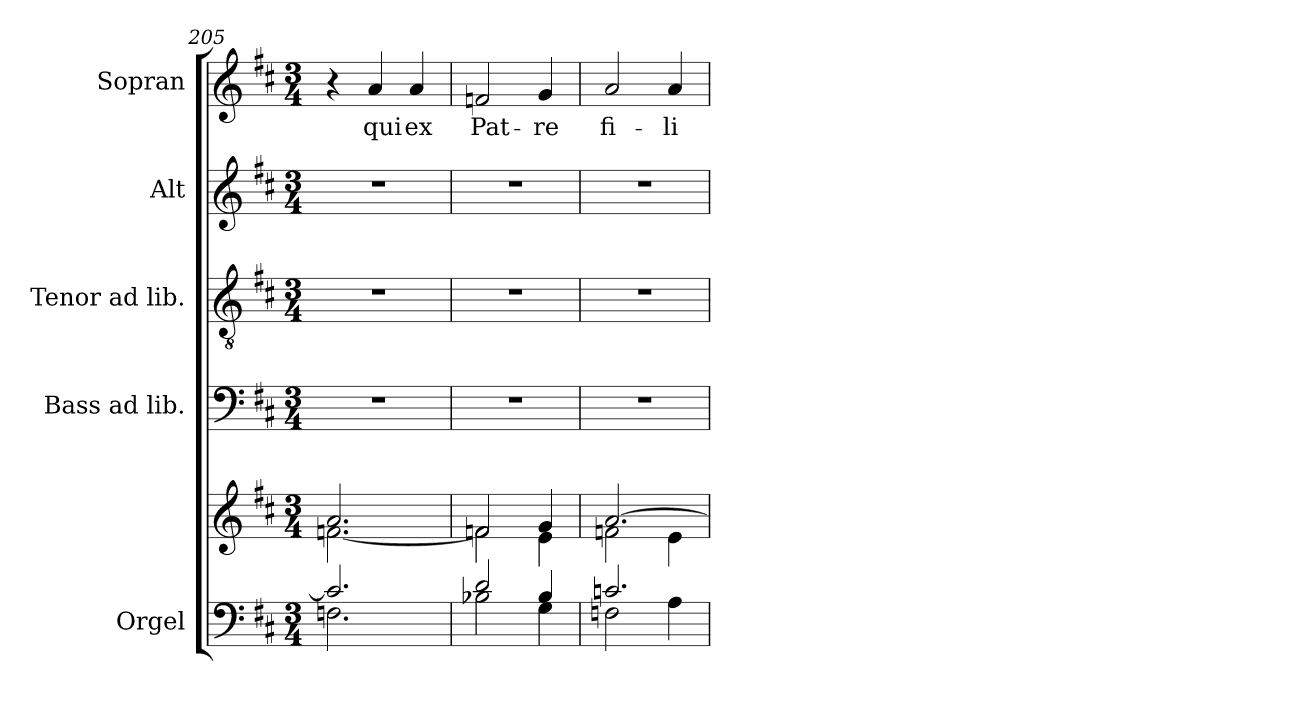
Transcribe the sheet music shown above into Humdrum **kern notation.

**kern	**kern	**kern	**kern	**kern	**kern	**text
*part5	*part5	*part4	*part3	*part2	*part1	*part1
*staff6	*staff5	*staff4	*staff3	*staff2	*staff1	*staff1
*I"Orgel	*	*I"Bass ad lib.	*I"Tenor ad lib.	*I"Alt	*I"Sopran	*
*I'Org.	*	*I'B.	*I'T.	*I'A.	*I'S.	*
*clefF4	*clefG2	*clefF4	*clefGv2	*clefG2	*clefG2	*
*k[f#c#]	*k[f#c#]	*k[f#c#]	*k[f#c#]	*k[f#c#]	*k[f#c#]	*
*D:	*D:	*D:	*D:	*D:	*D:	*
*M3/4	*M3/4	*M3/4	*M3/4	*M3/4	*M3/4	*
=205	=205	=205	=205	=205	=205	=205
*^	*^	*	*	*	*	*
2.c/]	2.Fn\	2.a/	[<2.fn\	2.r	2.r	2.r	4r	.
!	!	!	!	!	!	!	!	!LO:LY:b
.	.	.	.	.	.	.	4a/	qui
!	!	!	!	!	!	!	!	!LO:LY:b
.	.	.	.	.	.	.	4a/	ex
=206	=206	=206	=206	=206	=206	=206	=206	=206
!	!	!	!	!	!	!	!	!LO:LY:b
2d/	2B-X\	2fn/	2f\]	2.r	2.r	2.r	2fn/	Pat-
!	!	!	!	!	!	!	!	!LO:LY:b
4B-/	4G\	4g/	4e\	.	.	.	4g/	-re
!!LO:PB:g=z
=207	=207	=207	=207	=207	=207	=207	=207	=207
!	!	!	!	!	!	!	!	!LO:LY:b
2.cn/	2Fn\	[>2.a/	2fn\	2.r	2.r	2.r	2a/	fi-
!	!	!	!	!	!	!	!	!LO:LY:b
.	4A\	.	4e\	.	.	.	4a/	-li-
*v	*v	*	*	*	*	*	*	*
*	*v	*v	*	*	*	*	*
=	=	=	=	=	=	=
*-	*-	*-	*-	*-	*-	*-
